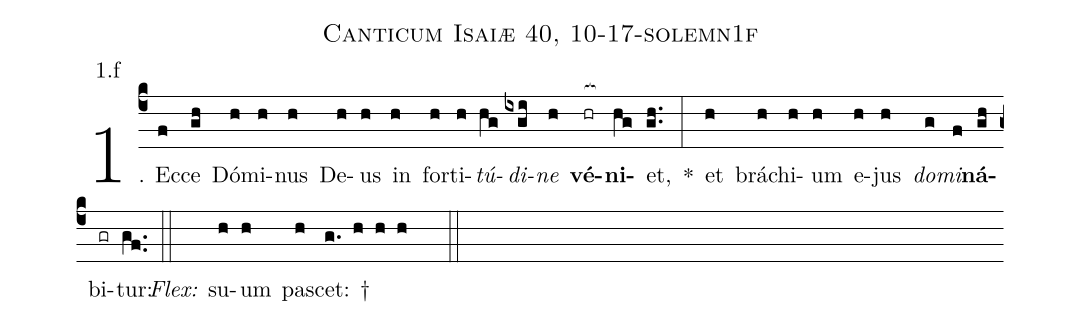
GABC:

name: Canticum Isaiæ 40, 10-17-solemn1f;
annotation: 1.f;
%%
(c4)1. Ec(f)ce(gh) Dó(h)mi(h)nus(h) De(h)us(h) in(h) for(h)ti(h)<i>tú</i>(hg)<i>di</i>(ixgi)<i>ne</i>(h) <b>vé</b>(hr[ocb:1{])<b>ni</b>(hg[ocb:0}])et,(gh..) *(:) et(h) brá(h)chi(h)um(h) e(h)jus(h) <i>do</i>(g)<i>mi</i>(f)<b>ná</b>(gh)bi(gr)tur:(gf..) (::)
<i>Flex:</i>()  su(h)um(h) pa(h)scet: †(g. h h h  ::)
